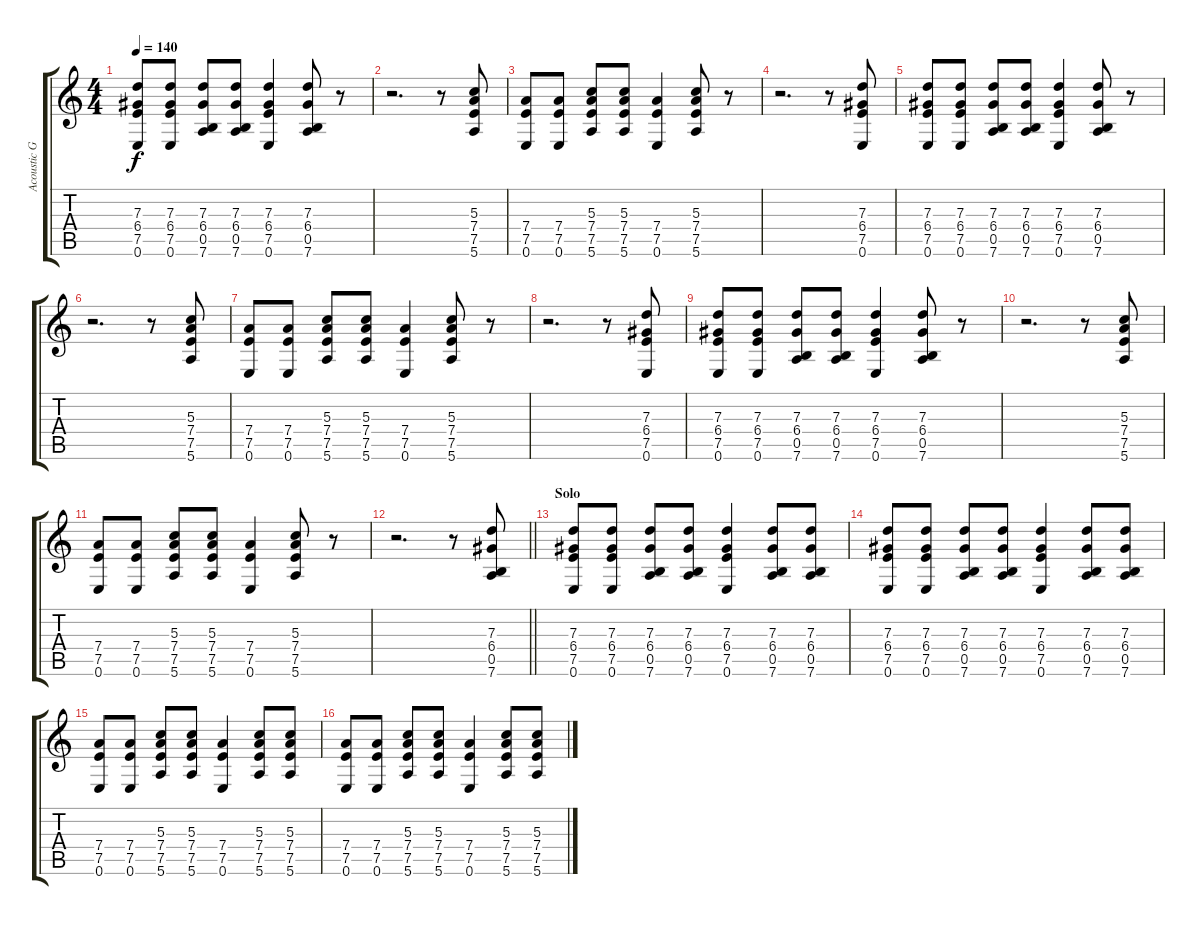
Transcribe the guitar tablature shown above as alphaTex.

\track ("Acoustic Guitar" "Acoustic G") {instrument acousticguitarsteel}
\staff {score tabs}
\tuning (E4 B3 G3 D3 A2 E2) {hide}
\ts (4 4)
\tempo 140
\clef g2
\ks c
(7.3 6.4 7.5 0.6).8{dy f} (7.3 6.4 7.5 0.6).8 (7.3 6.4 0.5 7.6).8 (7.3 6.4 0.5 7.6).8 (7.3 6.4 7.5 0.6).4 (7.3 6.4 0.5 7.6).8 r.8 |
r.2{d} r.8 (5.3 7.4 7.5 5.6).8 |
(7.4 7.5 0.6).8 (7.4 7.5 0.6).8 (5.3 7.4 7.5 5.6).8 (5.3 7.4 7.5 5.6).8 (7.4 7.5 0.6).4 (5.3 7.4 7.5 5.6).8 r.8 |
r.2{d} r.8 (7.3 6.4 7.5 0.6).8 |
(7.3 6.4 7.5 0.6).8 (7.3 6.4 7.5 0.6).8 (7.3 6.4 0.5 7.6).8 (7.3 6.4 0.5 7.6).8 (7.3 6.4 7.5 0.6).4 (7.3 6.4 0.5 7.6).8 r.8 |
r.2{d} r.8 (5.3 7.4 7.5 5.6).8 |
(7.4 7.5 0.6).8 (7.4 7.5 0.6).8 (5.3 7.4 7.5 5.6).8 (5.3 7.4 7.5 5.6).8 (7.4 7.5 0.6).4 (5.3 7.4 7.5 5.6).8 r.8 |
r.2{d} r.8 (7.3 6.4 7.5 0.6).8 |
(7.3 6.4 7.5 0.6).8 (7.3 6.4 7.5 0.6).8 (7.3 6.4 0.5 7.6).8 (7.3 6.4 0.5 7.6).8 (7.3 6.4 7.5 0.6).4 (7.3 6.4 0.5 7.6).8 r.8 |
r.2{d} r.8 (5.3 7.4 7.5 5.6).8 |
(7.4 7.5 0.6).8 (7.4 7.5 0.6).8 (5.3 7.4 7.5 5.6).8 (5.3 7.4 7.5 5.6).8 (7.4 7.5 0.6).4 (5.3 7.4 7.5 5.6).8 r.8 |
\barLineRight lightlight
r.2{d} r.8 (7.3 6.4 0.5 7.6).8 |
\section ("" "Solo")
(7.3 6.4 7.5 0.6).8 (7.3 6.4 7.5 0.6).8 (7.3 6.4 0.5 7.6).8 (7.3 6.4 0.5 7.6).8 (7.3 6.4 7.5 0.6).4 (7.3 6.4 0.5 7.6).8 (7.3 6.4 0.5 7.6).8 |
(7.3 6.4 7.5 0.6).8 (7.3 6.4 7.5 0.6).8 (7.3 6.4 0.5 7.6).8 (7.3 6.4 0.5 7.6).8 (7.3 6.4 7.5 0.6).4 (7.3 6.4 0.5 7.6).8 (7.3 6.4 0.5 7.6).8 |
(7.4 7.5 0.6).8 (7.4 7.5 0.6).8 (5.3 7.4 7.5 5.6).8 (5.3 7.4 7.5 5.6).8 (7.4 7.5 0.6).4 (5.3 7.4 7.5 5.6).8 (5.3 7.4 7.5 5.6).8 |
(7.4 7.5 0.6).8 (7.4 7.5 0.6).8 (5.3 7.4 7.5 5.6).8 (5.3 7.4 7.5 5.6).8 (7.4 7.5 0.6).4 (5.3 7.4 7.5 5.6).8 (5.3 7.4 7.5 5.6).8
